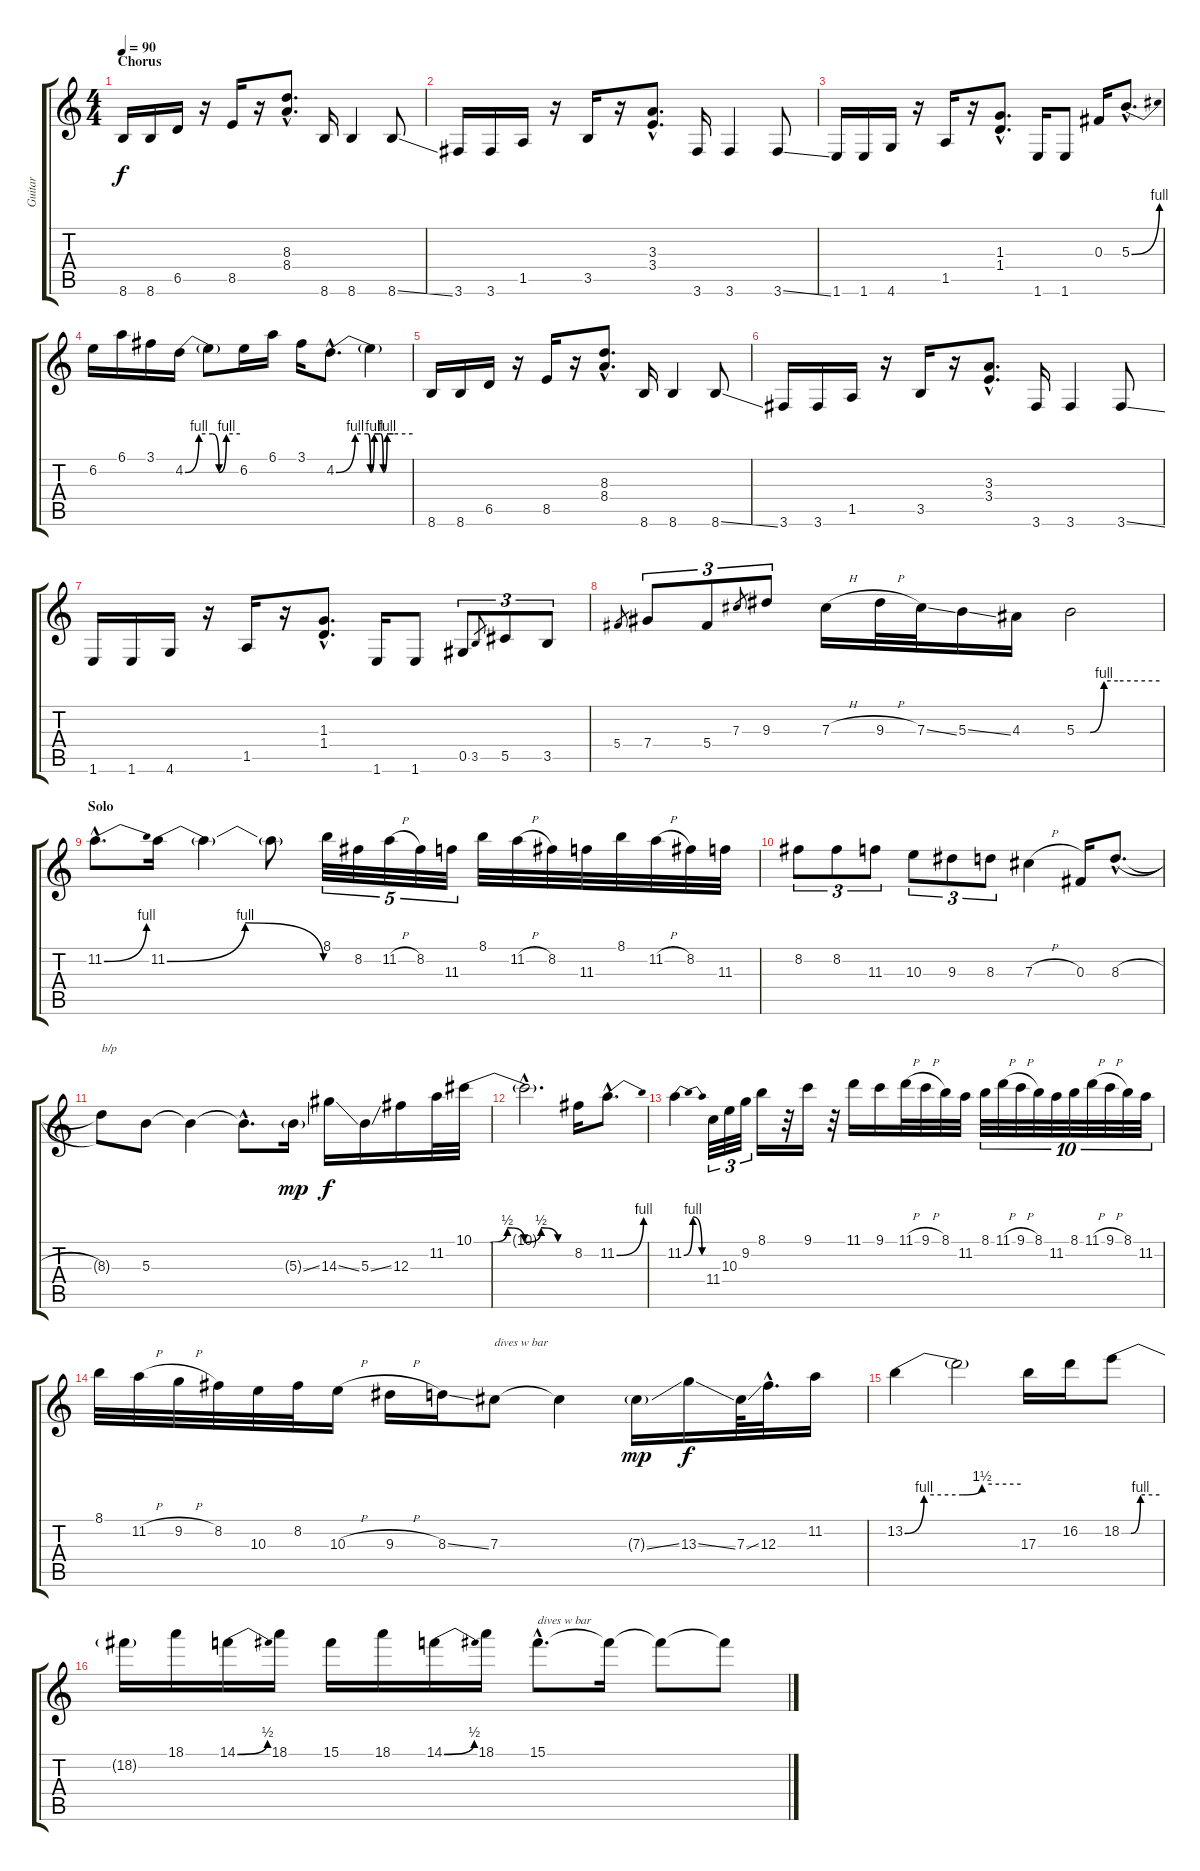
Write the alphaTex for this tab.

\track ("Guitar" "Guitar") {instrument overdrivenguitar}
\staff {score tabs}
\tuning (Eb4 Bb3 Gb3 Db3 Ab2 Eb2) {hide}
\ts (4 4)
\section ("" "Chorus")
\tempo 90
\clef g2
\ks c
8.6.16{dy f} 8.6.16 6.5.16 r.16 8.5.16 r.16 (8.3{hac} 8.4{hac}).8{d} 8.6.16 8.6.4 8.6{ss}.8 |
3.6.16 3.6.16 1.5.16 r.16 3.5.16 r.16 (3.3{hac} 3.4{hac}).8{d} 3.6.16 3.6.4 3.6{ss}.8 |
1.6.16 1.6.16 4.6.16 r.16 1.5.16 r.16 (1.3{hac} 1.4{hac}).8{d} 1.6.16 1.6.8 0.3.16 5.3{be (bend 0 0 60 4) hac}.8{d} |
6.2.16 6.1.16 3.1.16 4.2{be (custom 0 0 15 4 30 4 37 0 45 4 60 4)}.16 4.2{t}.8 6.2.16 6.1.16 3.1.16 4.2{be (custom 0 0 15 4 25 4 27 0 30 4 35 4 37 0 40 4 45 4 60 4) hac}.8{d} 4.2{t}.4 |
8.6.16 8.6.16 6.5.16 r.16 8.5.16 r.16 (8.3{hac} 8.4{hac}).8{d} 8.6.16 8.6.4 8.6{ss}.8 |
3.6.16 3.6.16 1.5.16 r.16 3.5.16 r.16 (3.3{hac} 3.4{hac}).8{d} 3.6.16 3.6.4 3.6{ss}.8 |
1.6.16 1.6.16 4.6.16 r.16 1.5.16 r.16 (1.3{hac} 1.4{hac}).8{d} 1.6.16 1.6.8 0.5.8{tu (3 2)} 3.5.8{gr} 5.5.8{tu (3 2)} 3.5.8{tu (3 2)} |
5.4.8{gr} 7.4.8{tu (3 2)} 5.4.8{tu (3 2)} 7.3.8{gr} 9.3.8{tu (3 2)} 7.3{h}.16 9.3{h}.32 7.3{ss}.32 5.3{ss}.16 4.3.16 5.3{be (custom 0 0 10 0 20 4 30 4 60 4)}.2 |
\section ("" "Solo")
11.2{be (bend 0 0 60 4) hac}.8{d} 11.2{be (bendrelease 0 0 15 4 30 4 60 0)}.16 11.2{t}.4 11.2{t}.8 8.1.32{tu (5 4)} 8.2.32{tu (5 4)} 11.2{h}.32{tu (5 4)} 8.2.32{tu (5 4)} 11.3.32{tu (5 4)} 8.1.32 11.2{h}.32 8.2.32 11.3.32 8.1.32 11.2{h}.32 8.2.32 11.3.32 |
8.2.8{tu (3 2)} 8.2.8{tu (3 2)} 11.3.8{tu (3 2)} 10.3.8{tu (3 2)} 9.3.8{tu (3 2)} 8.3.8{tu (3 2)} 7.3{h}.4 0.3.16 8.3{h hac}.8{d} |
8.3{t}.8{txt "b/p"} 5.3.8 5.3{t}.4 5.3{hac t}.8{d} 5.3{ss g}.16{dy mp} 14.3{ss}.16{dy f} 5.3{ss}.16 12.3.16 11.2.32 10.1{be (custom 0 0 10 0 20 2 30 0 40 2 50 0 60 0)}.32 |
10.1{hac t}.2{d} 8.2.16 11.2{be (bend 0 0 60 4) hac}.8{d} |
11.2{be (bendrelease 0 0 15 4 30 4 60 0)}.4 11.4.32{tu (3 2)} 10.3.32{tu (3 2)} 9.2.32{tu (3 2)} 8.1.16 r.32 9.1.16 r.32 11.1.16 9.1.16 11.1{h}.32 9.1{h}.32 8.1.32 11.2.32 8.1.32{tu (10 8)} 11.1{h}.32{tu (10 8)} 9.1{h}.32{tu (10 8)} 8.1.32{tu (10 8)} 11.2.32{tu (10 8)} 8.1.32{tu (10 8)} 11.1{h}.32{tu (10 8)} 9.1{h}.32{tu (10 8)} 8.1.32{tu (10 8)} 11.2.32{tu (10 8)} |
8.1.32 11.2{h}.32 9.2{h}.32 8.2.32 10.3.32 8.2.32 10.3{h}.16 9.3{h}.16 8.3{ss}.16 7.3.8{txt "dives w bar"} 7.3{t}.4 7.3{ss g}.16{dy mp} 13.3{ss}.16{dy f} 7.3{ss}.64 12.3{hac}.32{d} 11.2.16 |
13.2{be (custom 0 0 10 4 30 4 40 6 60 6)}.4 13.2{t}.2 17.3.16 16.2.16 18.2{be (custom 0 0 15 0 30 4 60 4)}.8 |
18.2{t}.16 18.1.16 14.1{be (bend 0 0 60 2)}.16 18.1.16 15.1.16 18.1.16 14.1{be (bend 0 0 60 2)}.16 18.1.16 15.1{hac}.8{d txt "dives w bar"} 15.1{t}.16 15.1{t}.8 15.1{t}.8
